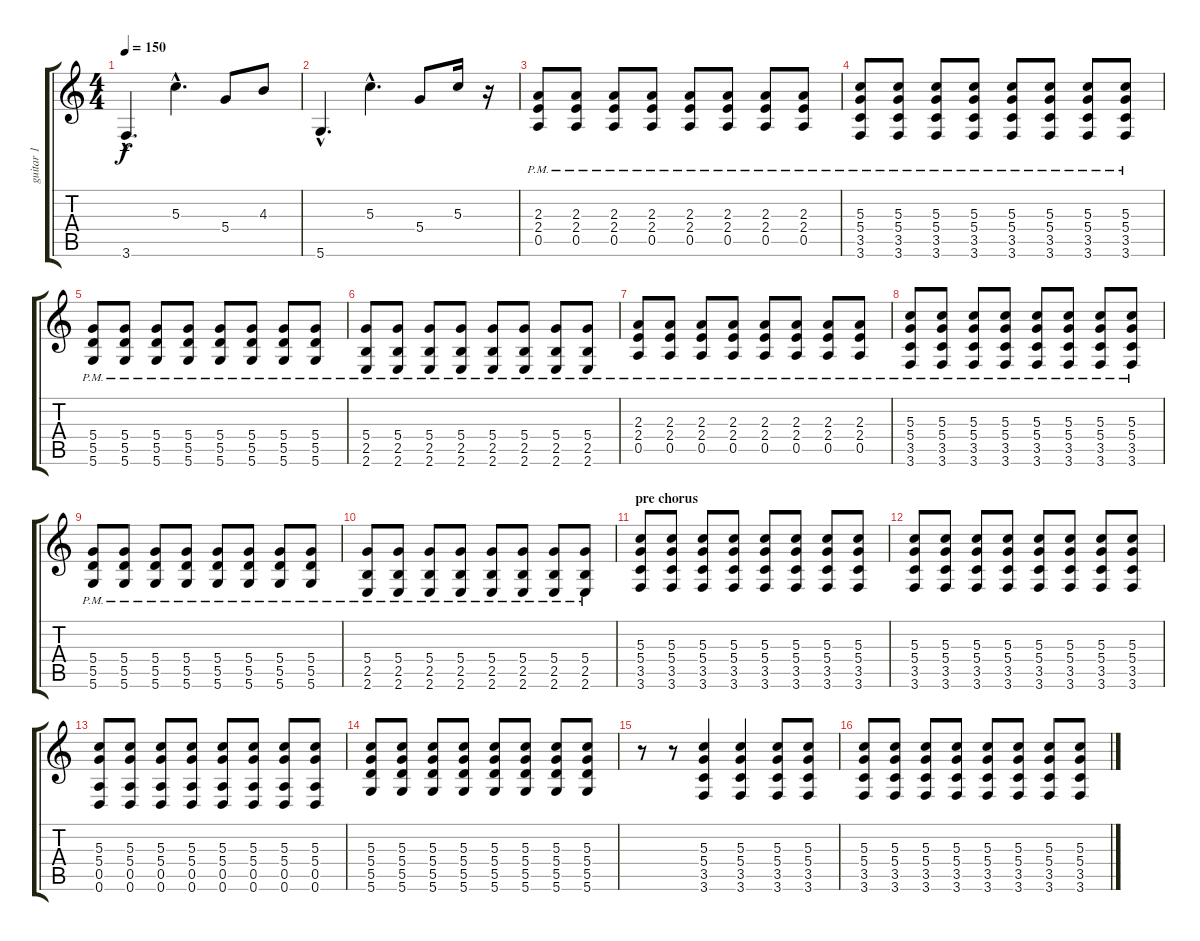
\track ("guitar 1" "guitar 1") {instrument overdrivenguitar}
\staff {score tabs}
\tuning (E4 B3 G3 D3 A2 D2) {hide}
\ts (4 4)
\tempo 150
\clef g2
\ks c
3.6{hac}.4{d dy f} 5.3{hac}.4{d} 5.4.8 4.3.8 |
5.6{hac}.4{d} 5.3{hac}.4{d} 5.4.8 5.3.16 r.16 |
(2.3{pm} 2.4{pm} 0.5{pm}).8{volume 10} (2.3{pm} 2.4{pm} 0.5{pm}).8 (2.3{pm} 2.4{pm} 0.5{pm}).8 (2.3{pm} 2.4{pm} 0.5{pm}).8 (2.3{pm} 2.4{pm} 0.5{pm}).8 (2.3{pm} 2.4{pm} 0.5{pm}).8 (2.3{pm} 2.4{pm} 0.5{pm}).8 (2.3{pm} 2.4{pm} 0.5{pm}).8 |
(5.3{pm} 5.4{pm} 3.5{pm} 3.6{pm}).8 (5.3{pm} 5.4{pm} 3.5{pm} 3.6{pm}).8 (5.3{pm} 5.4{pm} 3.5{pm} 3.6{pm}).8 (5.3{pm} 5.4{pm} 3.5{pm} 3.6{pm}).8 (5.3{pm} 5.4{pm} 3.5{pm} 3.6{pm}).8 (5.3{pm} 5.4{pm} 3.5{pm} 3.6{pm}).8 (5.3{pm} 5.4{pm} 3.5{pm} 3.6{pm}).8 (5.3{pm} 5.4{pm} 3.5{pm} 3.6{pm}).8 |
(5.4{pm} 5.5{pm} 5.6{pm}).8 (5.4{pm} 5.5{pm} 5.6{pm}).8 (5.4{pm} 5.5{pm} 5.6{pm}).8 (5.4{pm} 5.5{pm} 5.6{pm}).8 (5.4{pm} 5.5{pm} 5.6{pm}).8 (5.4{pm} 5.5{pm} 5.6{pm}).8 (5.4{pm} 5.5{pm} 5.6{pm}).8 (5.4{pm} 5.5{pm} 5.6{pm}).8 |
(5.4{pm} 2.5{pm} 2.6{pm}).8 (5.4{pm} 2.5{pm} 2.6{pm}).8 (5.4{pm} 2.5{pm} 2.6{pm}).8 (5.4{pm} 2.5{pm} 2.6{pm}).8 (5.4{pm} 2.5{pm} 2.6{pm}).8 (5.4{pm} 2.5{pm} 2.6{pm}).8 (5.4{pm} 2.5{pm} 2.6{pm}).8 (5.4{pm} 2.5{pm} 2.6{pm}).8 |
(2.3{pm} 2.4{pm} 0.5{pm}).8{volume 10} (2.3{pm} 2.4{pm} 0.5{pm}).8 (2.3{pm} 2.4{pm} 0.5{pm}).8 (2.3{pm} 2.4{pm} 0.5{pm}).8 (2.3{pm} 2.4{pm} 0.5{pm}).8 (2.3{pm} 2.4{pm} 0.5{pm}).8 (2.3{pm} 2.4{pm} 0.5{pm}).8 (2.3{pm} 2.4{pm} 0.5{pm}).8 |
(5.3{pm} 5.4{pm} 3.5{pm} 3.6{pm}).8 (5.3{pm} 5.4{pm} 3.5{pm} 3.6{pm}).8 (5.3{pm} 5.4{pm} 3.5{pm} 3.6{pm}).8 (5.3{pm} 5.4{pm} 3.5{pm} 3.6{pm}).8 (5.3{pm} 5.4{pm} 3.5{pm} 3.6{pm}).8 (5.3{pm} 5.4{pm} 3.5{pm} 3.6{pm}).8 (5.3{pm} 5.4{pm} 3.5{pm} 3.6{pm}).8 (5.3{pm} 5.4{pm} 3.5{pm} 3.6{pm}).8 |
(5.4{pm} 5.5{pm} 5.6{pm}).8 (5.4{pm} 5.5{pm} 5.6{pm}).8 (5.4{pm} 5.5{pm} 5.6{pm}).8 (5.4{pm} 5.5{pm} 5.6{pm}).8 (5.4{pm} 5.5{pm} 5.6{pm}).8 (5.4{pm} 5.5{pm} 5.6{pm}).8 (5.4{pm} 5.5{pm} 5.6{pm}).8 (5.4{pm} 5.5{pm} 5.6{pm}).8 |
(5.4{pm} 2.5{pm} 2.6{pm}).8 (5.4{pm} 2.5{pm} 2.6{pm}).8 (5.4{pm} 2.5{pm} 2.6{pm}).8 (5.4{pm} 2.5{pm} 2.6{pm}).8 (5.4{pm} 2.5{pm} 2.6{pm}).8 (5.4{pm} 2.5{pm} 2.6{pm}).8 (5.4{pm} 2.5{pm} 2.6{pm}).8 (5.4{pm} 2.5{pm} 2.6{pm}).8 |
\section ("" "pre chorus")
(5.3 5.4 3.5 3.6).8 (5.3 5.4 3.5 3.6).8 (5.3 5.4 3.5 3.6).8 (5.3 5.4 3.5 3.6).8 (5.3 5.4 3.5 3.6).8 (5.3 5.4 3.5 3.6).8 (5.3 5.4 3.5 3.6).8 (5.3 5.4 3.5 3.6).8 |
(5.3 5.4 3.5 3.6).8 (5.3 5.4 3.5 3.6).8 (5.3 5.4 3.5 3.6).8 (5.3 5.4 3.5 3.6).8 (5.3 5.4 3.5 3.6).8 (5.3 5.4 3.5 3.6).8 (5.3 5.4 3.5 3.6).8 (5.3 5.4 3.5 3.6).8 |
(5.3 5.4 0.5 0.6).8 (5.3 5.4 0.5 0.6).8 (5.3 5.4 0.5 0.6).8 (5.3 5.4 0.5 0.6).8 (5.3 5.4 0.5 0.6).8 (5.3 5.4 0.5 0.6).8 (5.3 5.4 0.5 0.6).8 (5.3 5.4 0.5 0.6).8 |
(5.3 5.4 5.5 5.6).8 (5.3 5.4 5.5 5.6).8 (5.3 5.4 5.5 5.6).8 (5.3 5.4 5.5 5.6).8 (5.3 5.4 5.5 5.6).8 (5.3 5.4 5.5 5.6).8 (5.3 5.4 5.5 5.6).8 (5.3 5.4 5.5 5.6).8 |
r.8 r.8 (5.3 5.4 3.5 3.6).4 (5.3 5.4 3.5 3.6).4 (5.3 5.4 3.5 3.6).8 (5.3 5.4 3.5 3.6).8 |
(5.3 5.4 3.5 3.6).8 (5.3 5.4 3.5 3.6).8 (5.3 5.4 3.5 3.6).8 (5.3 5.4 3.5 3.6).8 (5.3 5.4 3.5 3.6).8 (5.3 5.4 3.5 3.6).8 (5.3 5.4 3.5 3.6).8 (5.3 5.4 3.5 3.6).8
